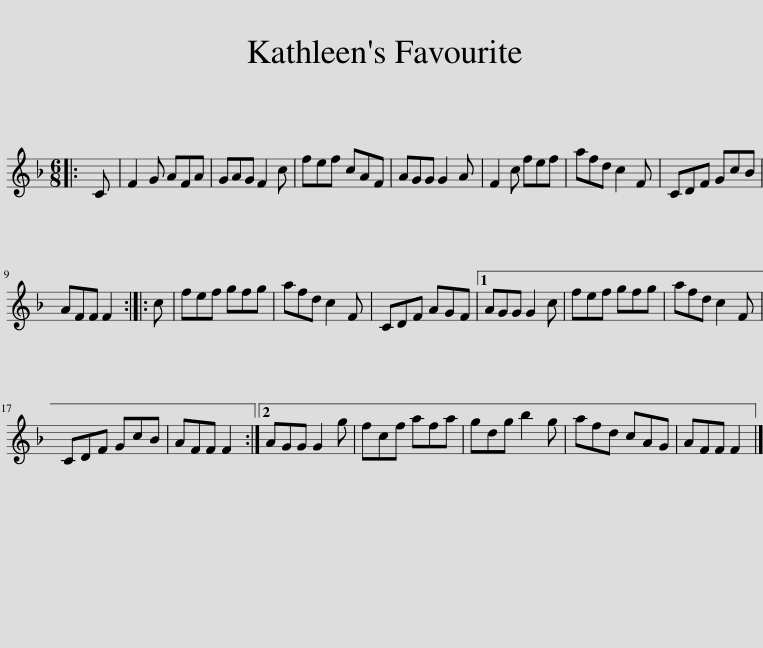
X:1
L:1/8
M:6/8
I:linebreak $
K:F
V:1 treble
V:1
|: C | F2 G AFA | GAG F2 c | fef cAF | AGG G2 A | %5
 F2 c fef | afd c2 F | CDF GcB |$ AFF F2 :: c | %10
 fef gfg | afd c2 F | CDF AGF |1 AGG G2 c | fef gfg | %15
 afd c2 F |$ CDF GcB | AFF F2 :|2 AGG G2 g | fcf afa | %20
 gdg b2 g | afd cAG | AFF F2 |] %23
